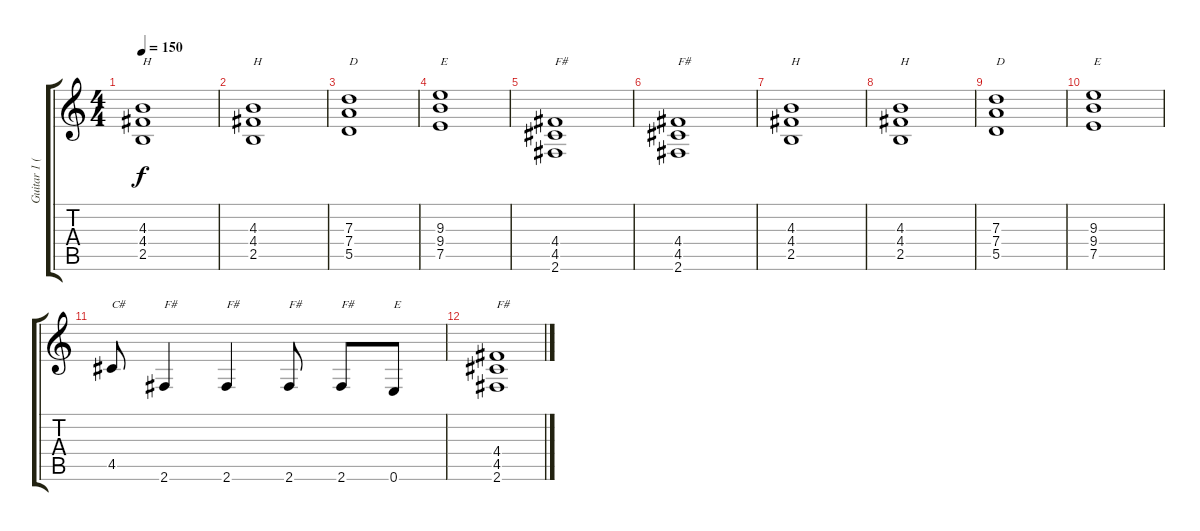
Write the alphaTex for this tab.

\track ("Guitar 1 (Saboter)" "Guitar 1 (") {instrument distortionguitar}
\staff {score tabs}
\tuning (E4 B3 G3 D3 A2 E2) {hide}
\ts (4 4)
\tempo 150
\clef g2
\ks c
(4.3 4.4 2.5).1{txt "H" dy f} |
(4.3 4.4 2.5).1{txt "H"} |
(7.3 7.4 5.5).1{txt "D"} |
(9.3 9.4 7.5).1{txt "E"} |
(4.4 4.5 2.6).1{txt "F#"} |
(4.4 4.5 2.6).1{txt "F#"} |
(4.3 4.4 2.5).1{txt "H"} |
(4.3 4.4 2.5).1{txt "H"} |
(7.3 7.4 5.5).1{txt "D"} |
(9.3 9.4 7.5).1{txt "E"} |
4.5.8{txt "C#"} 2.6.4{txt "F#"} 2.6.4{txt "F#"} 2.6.8{txt "F#"} 2.6.8{txt "F#"} 0.6.8{txt "E"} |
(4.4 4.5 2.6).1{txt "F#"}
